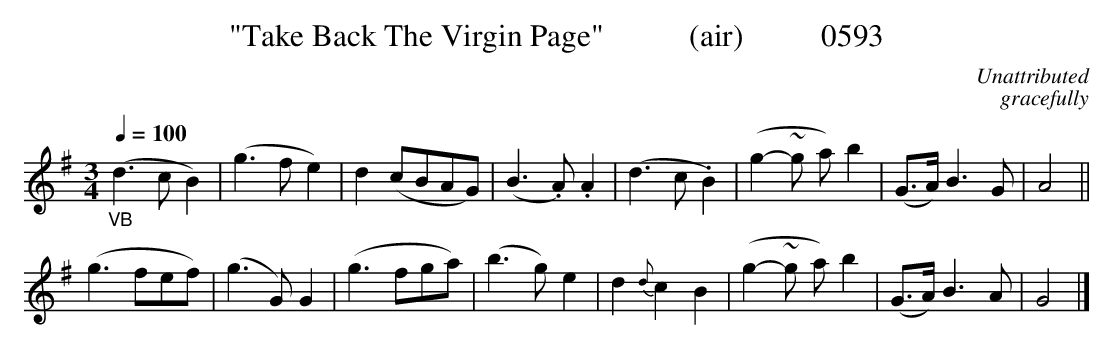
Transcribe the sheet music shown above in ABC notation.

X:1
T:"Take Back The Virgin Page"           (air)          0593
C:Unattributed
C:gracefully
Q:1/4=100
BRENNAN June 2003 (HTTP://WWW.SOSYOURMOM.COM)
M:3/4
L:1/8
K:G
"_VB"(d3c B2)|(g3f e2)|d2(cBAG)|(B3.A) .A2|(d3c .B2)|(g2-~g a) b2|(G3/2A/2) B3G|A4||
(g3fef)|(g3G) G2|(g3fga)|(b3g) e2|d2{d}c2B2|(g2-~g a) b2|(G3/2A/2) B3A|G4|]
